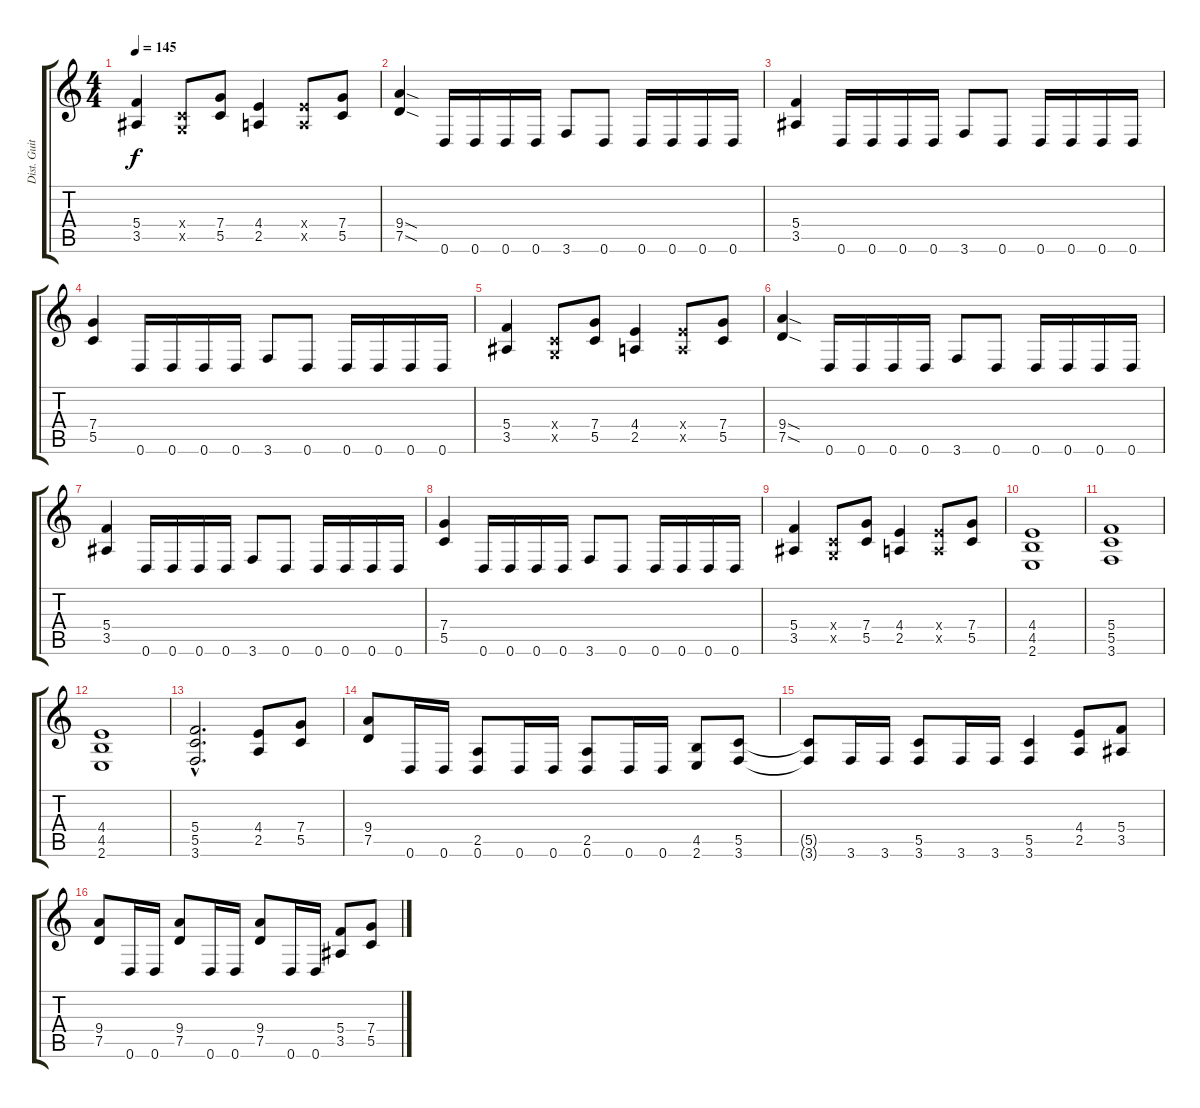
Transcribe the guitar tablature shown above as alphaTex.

\track ("Dist. Guitar II" "Dist. Guit") {instrument distortionguitar}
\staff {score tabs}
\tuning (D4 A3 F3 C3 G2 D2) {hide}
\ts (4 4)
\tempo 145
\clef g2
\ks c
(5.4 3.5).4{dy f} (0.4{x} 0.5{x}).8 (7.4 5.5).8 (4.4 2.5).4 (4.4{x} 2.5{x}).8 (7.4 5.5).8 |
(9.4{sod} 7.5{sod}).4 0.6.16 0.6.16 0.6.16 0.6.16 3.6.8 0.6.8 0.6.16 0.6.16 0.6.16 0.6.16 |
(5.4 3.5).4 0.6.16 0.6.16 0.6.16 0.6.16 3.6.8 0.6.8 0.6.16 0.6.16 0.6.16 0.6.16 |
(7.4 5.5).4 0.6.16 0.6.16 0.6.16 0.6.16 3.6.8 0.6.8 0.6.16 0.6.16 0.6.16 0.6.16 |
(5.4 3.5).4 (0.4{x} 0.5{x}).8 (7.4 5.5).8 (4.4 2.5).4 (4.4{x} 2.5{x}).8 (7.4 5.5).8 |
(9.4{sod} 7.5{sod}).4 0.6.16 0.6.16 0.6.16 0.6.16 3.6.8 0.6.8 0.6.16 0.6.16 0.6.16 0.6.16 |
(5.4 3.5).4 0.6.16 0.6.16 0.6.16 0.6.16 3.6.8 0.6.8 0.6.16 0.6.16 0.6.16 0.6.16 |
(7.4 5.5).4 0.6.16 0.6.16 0.6.16 0.6.16 3.6.8 0.6.8 0.6.16 0.6.16 0.6.16 0.6.16 |
(5.4 3.5).4 (0.4{x} 0.5{x}).8 (7.4 5.5).8 (4.4 2.5).4 (4.4{x} 2.5{x}).8 (7.4 5.5).8 |
(4.4 4.5 2.6).1 |
(5.4 5.5 3.6).1 |
(4.4 4.5 2.6).1 |
(5.4{hac} 5.5{hac} 3.6{hac}).2{d} (4.4 2.5).8 (7.4 5.5).8 |
(9.4 7.5).8 0.6.16 0.6.16 (2.5 0.6).8 0.6.16 0.6.16 (2.5 0.6).8 0.6.16 0.6.16 (4.5 2.6).8 (5.5 3.6).8 |
(5.5{t} 3.6{t}).8 3.6.16 3.6.16 (5.5 3.6).8 3.6.16 3.6.16 (5.5 3.6).4 (4.4 2.5).8 (5.4 3.5).8 |
(9.4 7.5).8 0.6.16 0.6.16 (9.4 7.5).8 0.6.16 0.6.16 (9.4 7.5).8 0.6.16 0.6.16 (5.4 3.5).8 (7.4 5.5).8
